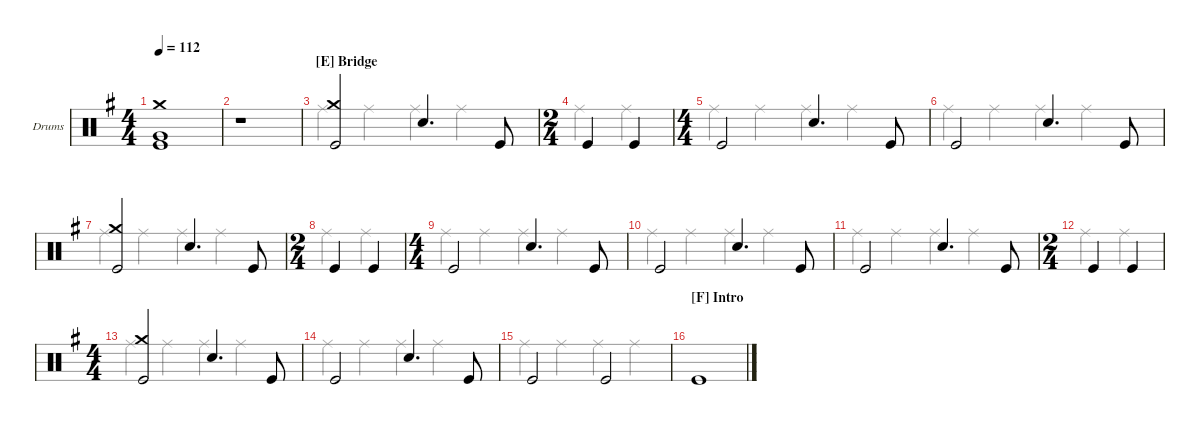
\hideDynamics
\bracketExtendMode groupsimilarinstruments
\firstSystemTrackNameOrientation horizontal
\otherSystemsTrackNameOrientation horizontal
\track ("Drumkit" "Drums") {multiBarRest instrument percussion}
\staff {score}
\articulation defaults
\voice
\ts (4 4)
\tempo 112
\clef neutral
\ks eminor
("Crash medium (hit)" "Very Low Tom (hit)" "Kick (hit)").1{dy f} |
r.1 |
\section ("E" "Bridge")
("Crash medium (hit)" "Kick (hit)").2 "Snare (hit) 2".4{d} "Kick (hit)".8 |
\ts (2 4)
"Kick (hit)".4 "Kick (hit)".4 |
\ts (4 4)
"Kick (hit)".2 "Snare (hit) 2".4{d} "Kick (hit)".8 |
"Kick (hit)".2 "Snare (hit) 2".4{d} "Kick (hit)".8 |
("Crash medium (hit)" "Kick (hit)").2 "Snare (hit) 2".4{d} "Kick (hit)".8 |
\ts (2 4)
"Kick (hit)".4 "Kick (hit)".4 |
\ts (4 4)
"Kick (hit)".2 "Snare (hit) 2".4{d} "Kick (hit)".8 |
"Kick (hit)".2 "Snare (hit) 2".4{d} "Kick (hit)".8 |
"Kick (hit)".2 "Snare (hit) 2".4{d} "Kick (hit)".8 |
\ts (2 4)
"Kick (hit)".4 "Kick (hit)".4 |
\ts (4 4)
("Crash medium (hit)" "Kick (hit)").2 "Snare (hit) 2".4{d} "Kick (hit)".8 |
"Kick (hit)".2 "Snare (hit) 2".4{d} "Kick (hit)".8 |
"Kick (hit)".2 "Kick (hit)".2 |
\section ("F" "Intro ")
"Kick (hit)".1
\voice
\clef neutral
\ottava regular
\simile none
\ks eminor
|
|
"Ride (middle)".4 "Ride (middle)".4 "Ride (middle)".4 "Ride (middle)".4 |
"Ride (middle)".4 "Ride (middle)".4 |
"Ride (middle)".4 "Ride (middle)".4 "Ride (middle)".4 "Ride (middle)".4 |
"Ride (middle)".4 "Ride (middle)".4 "Ride (middle)".4 "Ride (middle)".4 |
"Ride (middle)".4 "Ride (middle)".4 "Ride (middle)".4 "Ride (middle)".4 |
"Ride (middle)".4 "Ride (middle)".4 |
"Ride (middle)".4 "Ride (middle)".4 "Ride (middle)".4 "Ride (middle)".4 |
"Ride (middle)".4 "Ride (middle)".4 "Ride (middle)".4 "Ride (middle)".4 |
"Ride (middle)".4 "Ride (middle)".4 "Ride (middle)".4 "Ride (middle)".4 |
"Ride (middle)".4 "Ride (middle)".4 |
"Ride (middle)".4 "Ride (middle)".4 "Ride (middle)".4 "Ride (middle)".4 |
"Ride (middle)".4 "Ride (middle)".4 "Ride (middle)".4 "Ride (middle)".4 |
"Ride (middle)".4 "Ride (middle)".4 "Ride (middle)".4 "Ride (middle)".4 |
